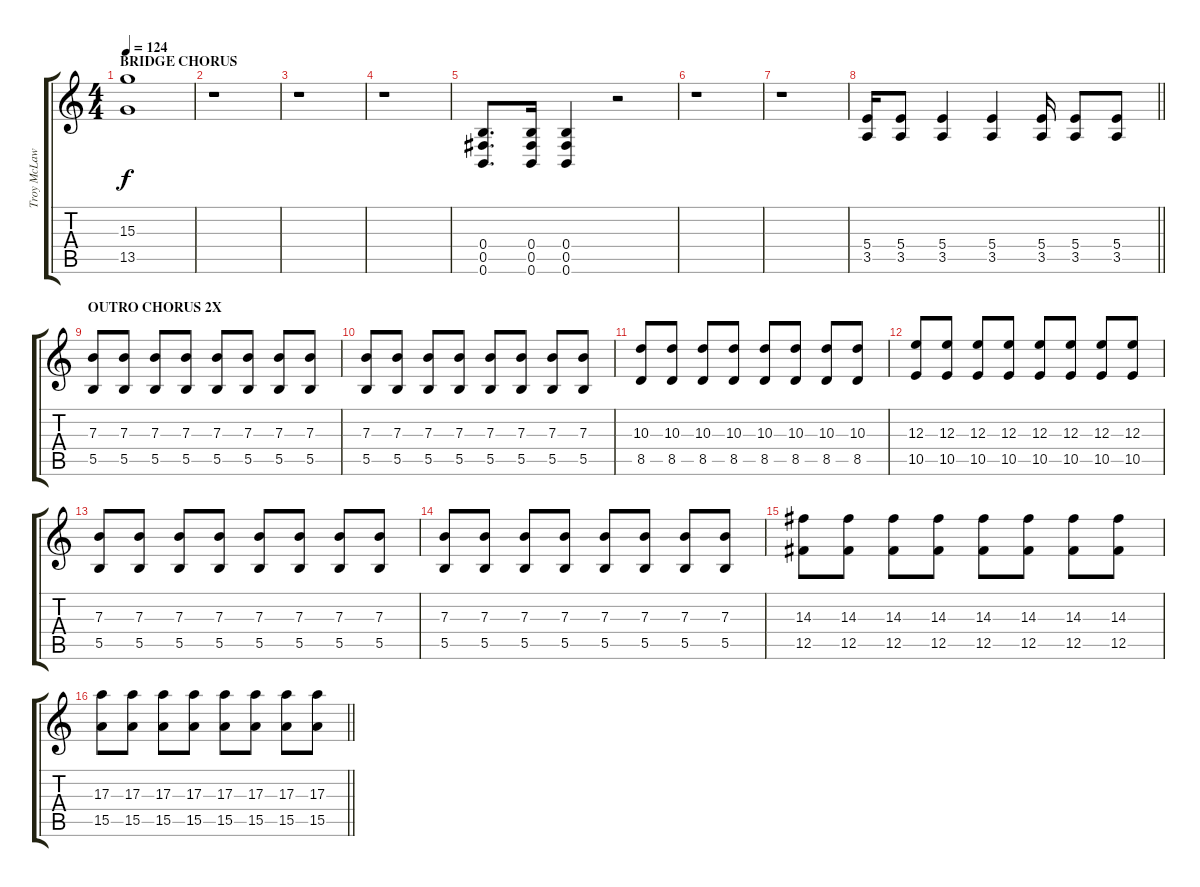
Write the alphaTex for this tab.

\track ("Troy McLawhorn - rhythm guitar" "Troy McLaw") {instrument distortionguitar}
\staff {score tabs}
\tuning (Db4 Ab3 E3 B2 Gb2 B1) {hide}
\ts (4 4)
\section ("" "BRIDGE CHORUS")
\tempo 124
\clef g2
\ks c
(15.3{t} 13.5{t}).1{dy f} |
r.1 |
r.1 |
r.1 |
(0.4 0.5 0.6).8{d} (0.4 0.5 0.6).16 (0.4 0.5 0.6).4 r.2 |
r.1 |
r.1 |
\barLineRight lightlight
(5.4 3.5).16 (5.4 3.5).8 (5.4 3.5).4 (5.4 3.5).4 (5.4 3.5).16 (5.4 3.5).8 (5.4 3.5).8 |
\section ("" "OUTRO CHORUS 2X")
(7.3 5.5).8 (7.3 5.5).8 (7.3 5.5).8 (7.3 5.5).8 (7.3 5.5).8 (7.3 5.5).8 (7.3 5.5).8 (7.3 5.5).8 |
(7.3 5.5).8 (7.3 5.5).8 (7.3 5.5).8 (7.3 5.5).8 (7.3 5.5).8 (7.3 5.5).8 (7.3 5.5).8 (7.3 5.5).8 |
(10.3 8.5).8 (10.3 8.5).8 (10.3 8.5).8 (10.3 8.5).8 (10.3 8.5).8 (10.3 8.5).8 (10.3 8.5).8 (10.3 8.5).8 |
(12.3 10.5).8 (12.3 10.5).8 (12.3 10.5).8 (12.3 10.5).8 (12.3 10.5).8 (12.3 10.5).8 (12.3 10.5).8 (12.3 10.5).8 |
(7.3 5.5).8 (7.3 5.5).8 (7.3 5.5).8 (7.3 5.5).8 (7.3 5.5).8 (7.3 5.5).8 (7.3 5.5).8 (7.3 5.5).8 |
(7.3 5.5).8 (7.3 5.5).8 (7.3 5.5).8 (7.3 5.5).8 (7.3 5.5).8 (7.3 5.5).8 (7.3 5.5).8 (7.3 5.5).8 |
(14.3 12.5).8 (14.3 12.5).8 (14.3 12.5).8 (14.3 12.5).8 (14.3 12.5).8 (14.3 12.5).8 (14.3 12.5).8 (14.3 12.5).8 |
\barLineRight lightlight
(17.3 15.5).8 (17.3 15.5).8 (17.3 15.5).8 (17.3 15.5).8 (17.3 15.5).8 (17.3 15.5).8 (17.3 15.5).8 (17.3 15.5).8
